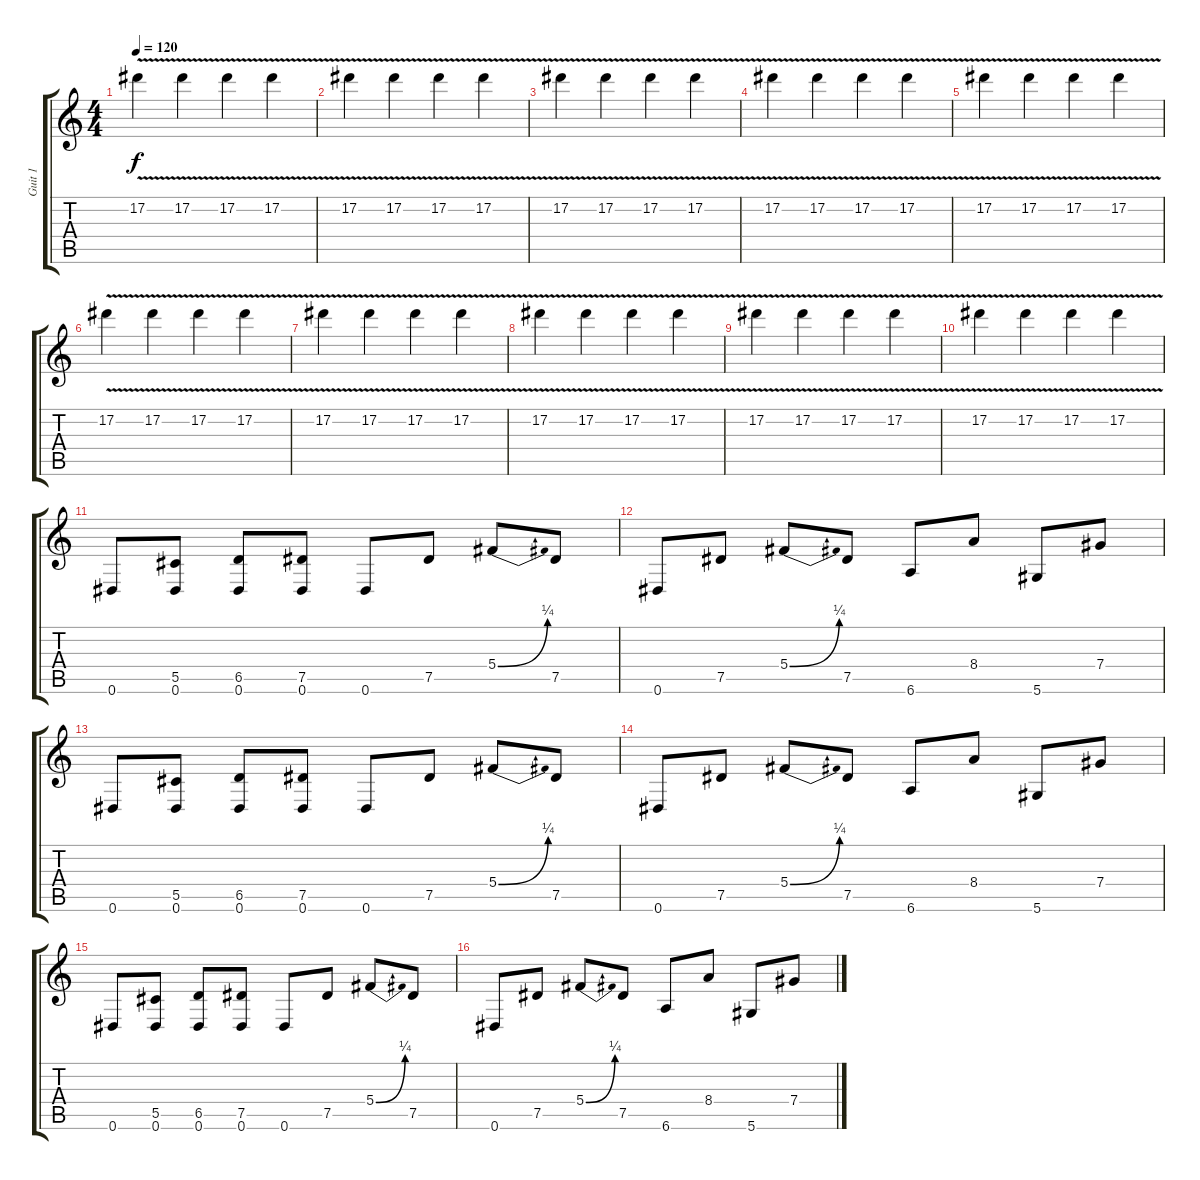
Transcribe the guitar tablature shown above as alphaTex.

\track ("Guit 1" "Guit 1") {instrument distortionguitar}
\staff {score tabs}
\tuning (Eb4 Bb3 Gb3 Db3 Ab2 Eb2) {hide}
\ts (4 4)
\tempo 120
\clef g2
\ks c
17.2{v}.4{dy f} 17.2{v}.4 17.2{v}.4 17.2{v}.4 |
17.2{v}.4 17.2{v}.4 17.2{v}.4 17.2{v}.4 |
17.2{v}.4 17.2{v}.4 17.2{v}.4 17.2{v}.4 |
17.2{v}.4 17.2{v}.4 17.2{v}.4 17.2{v}.4 |
17.2{v}.4 17.2{v}.4 17.2{v}.4 17.2{v}.4 |
17.2{v}.4 17.2{v}.4 17.2{v}.4 17.2{v}.4 |
17.2{v}.4 17.2{v}.4 17.2{v}.4 17.2{v}.4 |
17.2{v}.4 17.2{v}.4 17.2{v}.4 17.2{v}.4 |
17.2{v}.4 17.2{v}.4 17.2{v}.4 17.2{v}.4 |
17.2{v}.4 17.2{v}.4 17.2{v}.4 17.2{v}.4 |
0.6.8 (5.5 0.6).8 (6.5 0.6).8 (7.5 0.6).8 0.6.8 7.5.8 5.4{be (bend 0 0 60 1)}.8 7.5.8 |
0.6.8 7.5.8 5.4{be (bend 0 0 60 1)}.8 7.5.8 6.6.8 8.4.8 5.6.8 7.4.8 |
0.6.8 (5.5 0.6).8 (6.5 0.6).8 (7.5 0.6).8 0.6.8 7.5.8 5.4{be (bend 0 0 60 1)}.8 7.5.8 |
0.6.8 7.5.8 5.4{be (bend 0 0 60 1)}.8 7.5.8 6.6.8 8.4.8 5.6.8 7.4.8 |
0.6.8 (5.5 0.6).8 (6.5 0.6).8 (7.5 0.6).8 0.6.8 7.5.8 5.4{be (bend 0 0 60 1)}.8 7.5.8 |
0.6.8 7.5.8 5.4{be (bend 0 0 60 1)}.8 7.5.8 6.6.8 8.4.8 5.6.8 7.4.8
